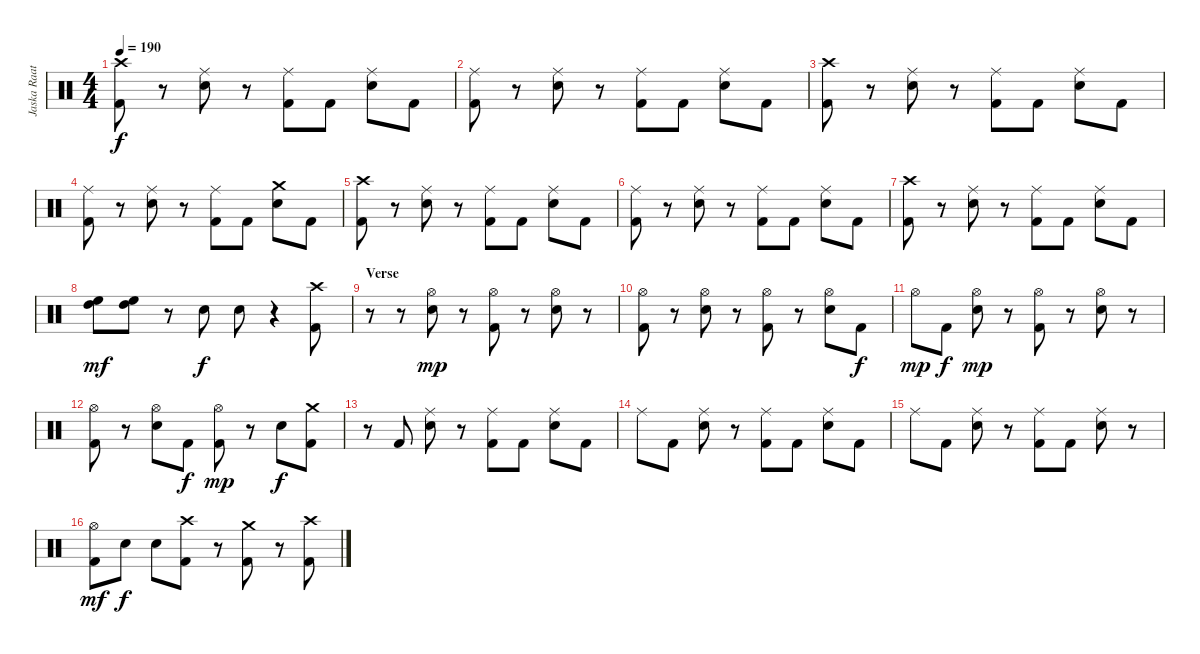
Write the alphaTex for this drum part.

\track ("Jaska Raatikainen" "Jaska Raat") {instrument percussion}
\staff {score}
\articulation defaults
\ts (4 4)
\tempo 190
\clef neutral
\ks c
("Crash high (hit)" "Kick (hit) 2").8{dy f} r.8 ("Ride (middle)" "Snare (hit) 2").8 r.8 ("Ride (middle)" "Kick (hit) 2").8 "Kick (hit) 2".8 ("Ride (middle)" "Snare (hit) 2").8 "Kick (hit) 2".8 |
("Ride (middle)" "Kick (hit) 2").8 r.8 ("Ride (middle)" "Snare (hit) 2").8 r.8 ("Ride (middle)" "Kick (hit) 2").8 "Kick (hit) 2".8 ("Ride (middle)" "Snare (hit) 2").8 "Kick (hit) 2".8 |
("Crash high (hit)" "Kick (hit) 2").8 r.8 ("Ride (middle)" "Snare (hit) 2").8 r.8 ("Ride (middle)" "Kick (hit) 2").8 "Kick (hit) 2".8 ("Ride (middle)" "Snare (hit) 2").8 "Kick (hit) 2".8 |
("Ride (middle)" "Kick (hit) 2").8 r.8 ("Ride (middle)" "Snare (hit) 2").8 r.8 ("Ride (middle)" "Kick (hit) 2").8 "Kick (hit) 2".8 ("Crash medium (hit)" "Snare (hit) 2").8 "Kick (hit) 2".8 |
("Crash high (hit)" "Kick (hit) 2").8 r.8 ("Ride (middle)" "Snare (hit) 2").8 r.8 ("Ride (middle)" "Kick (hit) 2").8 "Kick (hit) 2".8 ("Ride (middle)" "Snare (hit) 2").8 "Kick (hit) 2".8 |
("Ride (middle)" "Kick (hit) 2").8 r.8 ("Ride (middle)" "Snare (hit) 2").8 r.8 ("Ride (middle)" "Kick (hit) 2").8 "Kick (hit) 2".8 ("Ride (middle)" "Snare (hit) 2").8 "Kick (hit) 2".8 |
("Crash high (hit)" "Kick (hit) 2").8 r.8 ("Ride (middle)" "Snare (hit) 2").8 r.8 ("Ride (middle)" "Kick (hit) 2").8 "Kick (hit) 2".8 ("Ride (middle)" "Snare (hit) 2").8 "Kick (hit) 2".8 |
("High Floor Tom (hit)" "High Tom (hit)").8{dy mf} ("High Floor Tom (hit)" "High Tom (hit)").8 r.8 "Snare (hit) 2".8{dy f} "Snare (hit) 2".8 r.4 ("Crash high (hit)" "Kick (hit) 2").8 |
\section ("" "Verse")
r.8 r.8 ("Hi-Hat (open)" "Snare (hit) 2").8{dy mp} r.8 ("Hi-Hat (open)" "Kick (hit) 2").8 r.8 ("Hi-Hat (open)" "Snare (hit) 2").8 r.8 |
("Hi-Hat (open)" "Kick (hit) 2").8 r.8 ("Hi-Hat (open)" "Snare (hit) 2").8 r.8 ("Hi-Hat (open)" "Kick (hit) 2").8 r.8 ("Hi-Hat (open)" "Snare (hit) 2").8 "Kick (hit) 2".8{dy f} |
"Hi-Hat (open)".8{dy mp} "Kick (hit) 2".8{dy f} ("Hi-Hat (open)" "Snare (hit) 2").8{dy mp} r.8 ("Hi-Hat (open)" "Kick (hit) 2").8 r.8 ("Hi-Hat (open)" "Snare (hit) 2").8 r.8 |
("Hi-Hat (open)" "Kick (hit) 2").8 r.8 ("Hi-Hat (open)" "Snare (hit) 2").8 "Kick (hit) 2".8{dy f} ("Hi-Hat (open)" "Kick (hit) 2").8{dy mp} r.8 "Snare (hit) 2".8{dy f} ("Crash medium (hit)" "Kick (hit) 2").8 |
r.8 "Kick (hit) 2".8 ("Ride (middle)" "Snare (hit) 2").8 r.8 ("Ride (middle)" "Kick (hit) 2").8 "Kick (hit) 2".8 ("Ride (middle)" "Snare (hit) 2").8 "Kick (hit) 2".8 |
"Ride (middle)".8 "Kick (hit) 2".8 ("Ride (middle)" "Snare (hit) 2").8 r.8 ("Ride (middle)" "Kick (hit) 2").8 "Kick (hit) 2".8 ("Ride (middle)" "Snare (hit) 2").8 "Kick (hit) 2".8 |
"Ride (middle)".8 "Kick (hit) 2".8 ("Ride (middle)" "Snare (hit) 2").8 r.8 ("Ride (middle)" "Kick (hit) 2").8 "Kick (hit) 2".8 ("Ride (middle)" "Snare (hit) 2").8 r.8 |
("Hi-Hat (open)" "Kick (hit) 2").8{dy mf} "Snare (hit) 2".8{dy f} "Snare (hit) 2".8 ("Crash high (hit)" "Kick (hit) 2").8 r.8 ("Crash medium (hit)" "Kick (hit) 2").8 r.8 ("Crash high (hit)" "Kick (hit) 2").8
